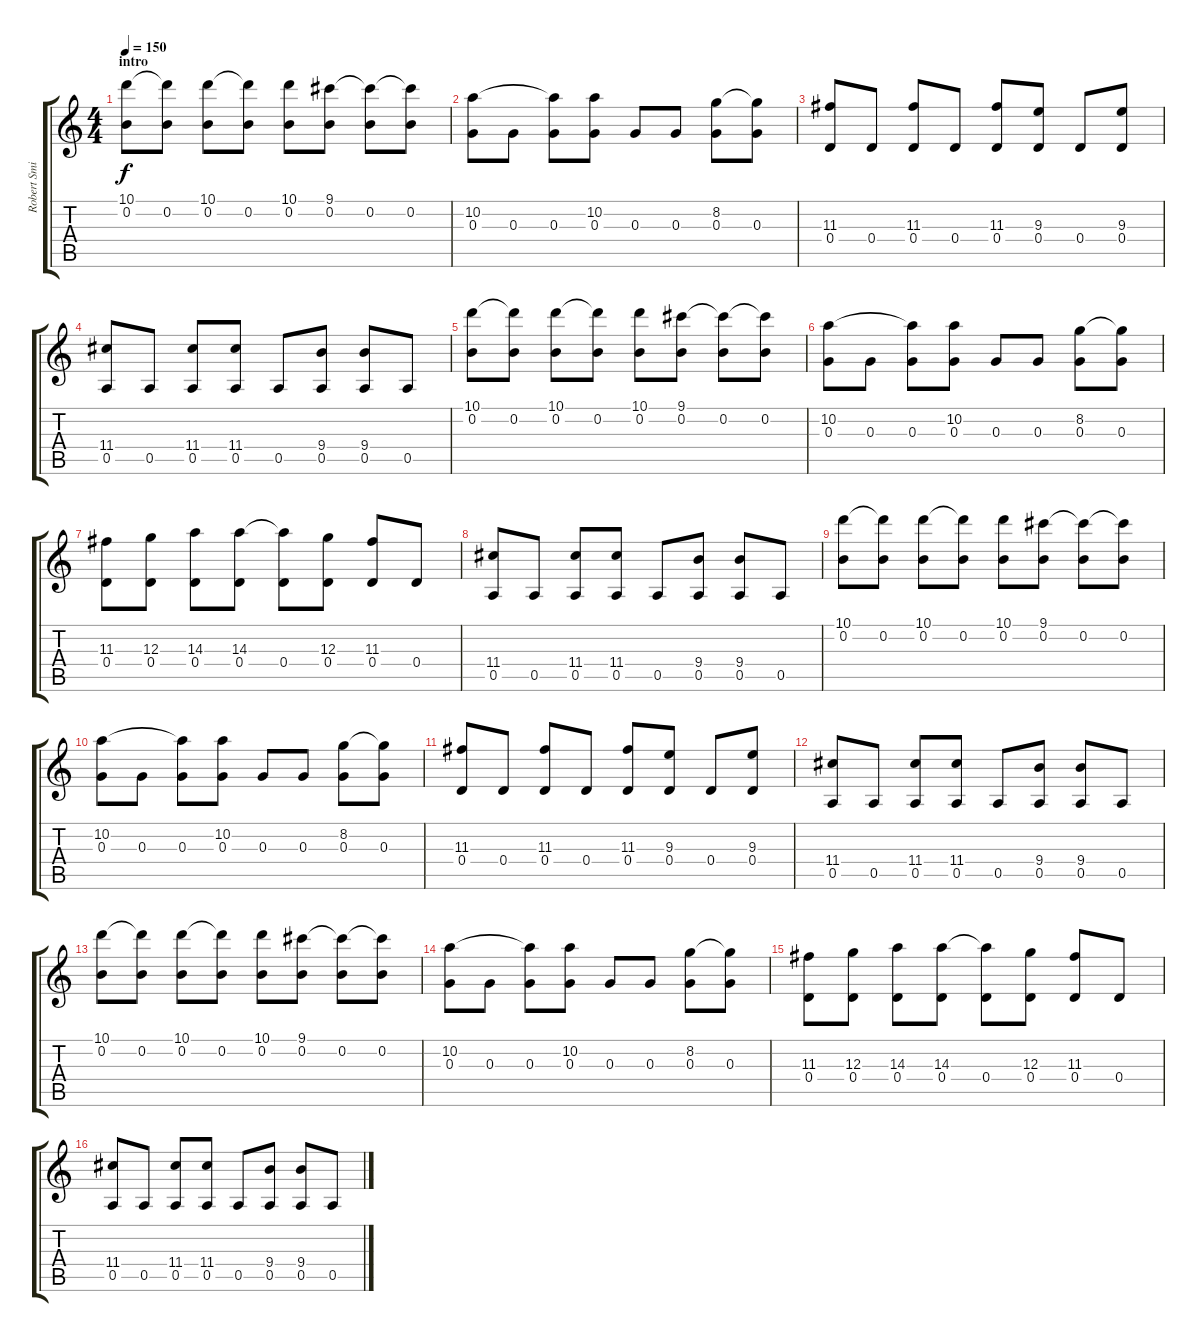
\track ("Robert Smith" "Robert Smi") {instrument electricguitarclean}
\staff {score tabs}
\tuning (E4 B3 G3 D3 A2 E2) {hide}
\ts (4 4)
\section ("" "intro")
\tempo 150
\clef g2
\ks c
(10.1 0.2).8{dy f instrument electricguitarclean} (10.1{t} 0.2).8 (10.1 0.2).8 (10.1{t} 0.2).8 (10.1 0.2).8 (9.1 0.2).8 (9.1{t} 0.2).8 (9.1{t} 0.2).8 |
(10.2 0.3).8 0.3.8 (10.2{t} 0.3).8 (10.2 0.3).8 0.3.8 0.3.8 (8.2 0.3).8 (8.2{t} 0.3).8 |
(11.3 0.4).8 0.4.8 (11.3 0.4).8 0.4.8 (11.3 0.4).8 (9.3 0.4).8 0.4.8 (9.3 0.4).8 |
(11.4 0.5).8 0.5.8 (11.4 0.5).8 (11.4 0.5).8 0.5.8 (9.4 0.5).8 (9.4 0.5).8 0.5.8 |
(10.1 0.2).8 (10.1{t} 0.2).8 (10.1 0.2).8 (10.1{t} 0.2).8 (10.1 0.2).8 (9.1 0.2).8 (9.1{t} 0.2).8 (9.1{t} 0.2).8 |
(10.2 0.3).8 0.3.8 (10.2{t} 0.3).8 (10.2 0.3).8 0.3.8 0.3.8 (8.2 0.3).8 (8.2{t} 0.3).8 |
(11.3 0.4).8 (12.3 0.4).8 (14.3 0.4).8 (14.3 0.4).8 (14.3{t} 0.4).8 (12.3 0.4).8 (11.3 0.4).8 0.4.8 |
(11.4 0.5).8 0.5.8 (11.4 0.5).8 (11.4 0.5).8 0.5.8 (9.4 0.5).8 (9.4 0.5).8 0.5.8 |
(10.1 0.2).8 (10.1{t} 0.2).8 (10.1 0.2).8 (10.1{t} 0.2).8 (10.1 0.2).8 (9.1 0.2).8 (9.1{t} 0.2).8 (9.1{t} 0.2).8 |
(10.2 0.3).8 0.3.8 (10.2{t} 0.3).8 (10.2 0.3).8 0.3.8 0.3.8 (8.2 0.3).8 (8.2{t} 0.3).8 |
(11.3 0.4).8 0.4.8 (11.3 0.4).8 0.4.8 (11.3 0.4).8 (9.3 0.4).8 0.4.8 (9.3 0.4).8 |
(11.4 0.5).8 0.5.8 (11.4 0.5).8 (11.4 0.5).8 0.5.8 (9.4 0.5).8 (9.4 0.5).8 0.5.8 |
(10.1 0.2).8 (10.1{t} 0.2).8 (10.1 0.2).8 (10.1{t} 0.2).8 (10.1 0.2).8 (9.1 0.2).8 (9.1{t} 0.2).8 (9.1{t} 0.2).8 |
(10.2 0.3).8 0.3.8 (10.2{t} 0.3).8 (10.2 0.3).8 0.3.8 0.3.8 (8.2 0.3).8 (8.2{t} 0.3).8 |
(11.3 0.4).8 (12.3 0.4).8 (14.3 0.4).8 (14.3 0.4).8 (14.3{t} 0.4).8 (12.3 0.4).8 (11.3 0.4).8 0.4.8 |
(11.4 0.5).8 0.5.8 (11.4 0.5).8 (11.4 0.5).8 0.5.8 (9.4 0.5).8 (9.4 0.5).8 0.5.8
